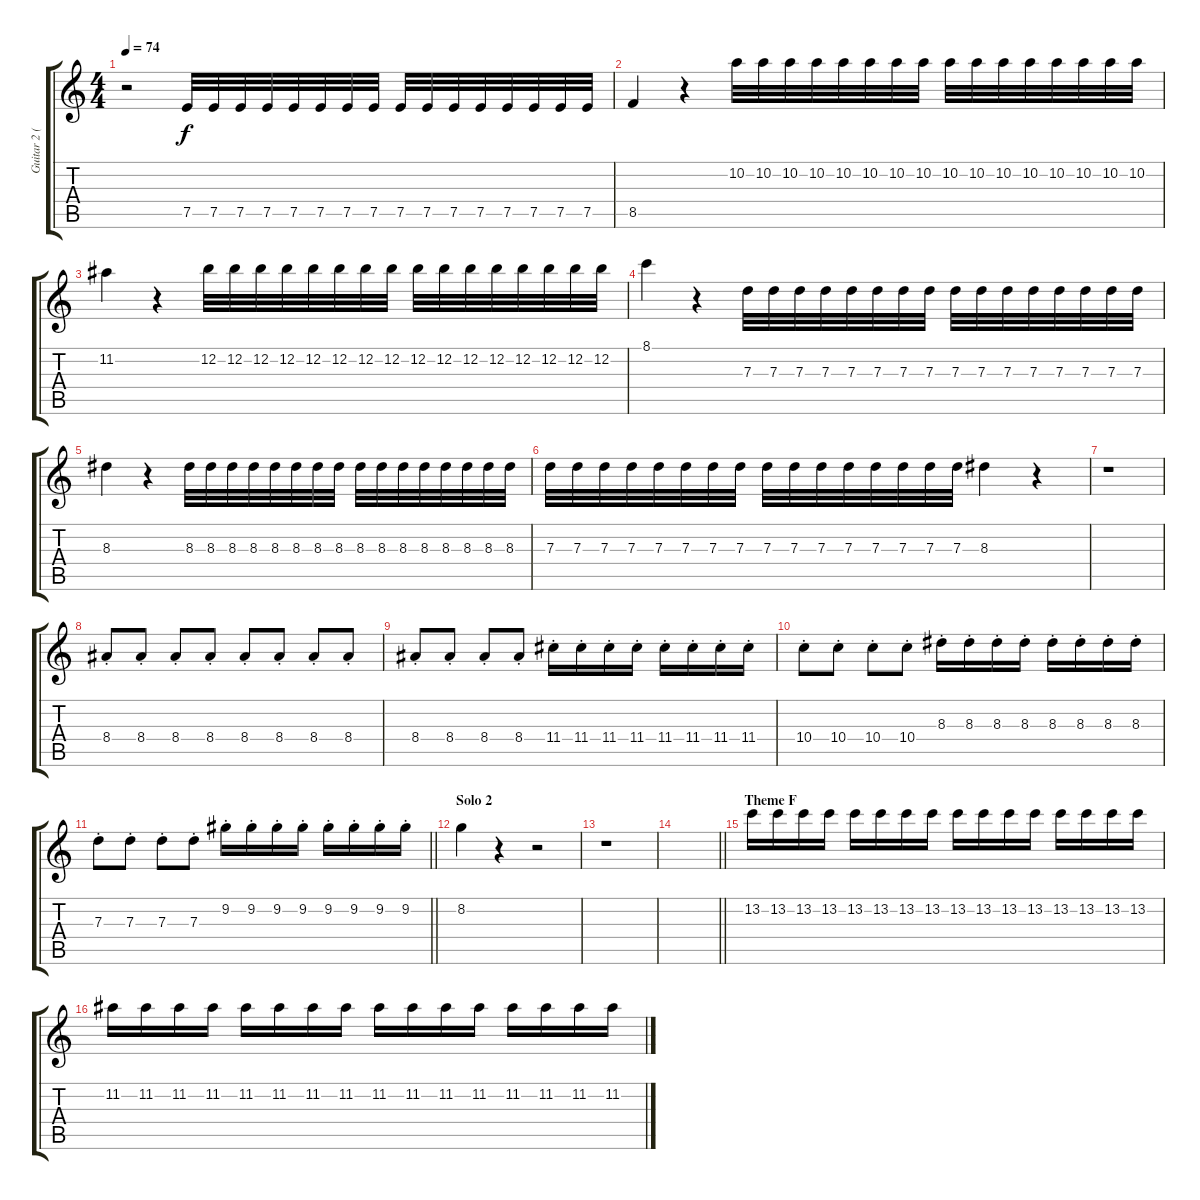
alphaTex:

\track ("Guitar 2 (Rhythm)" "Guitar 2 (") {instrument overdrivenguitar}
\staff {score tabs}
\tuning (E4 B3 G3 D3 A2 E2) {hide}
\ts (4 4)
\tempo 74
\clef g2
\ks c
r.2{dy f} 7.5.32 7.5.32 7.5.32 7.5.32 7.5.32 7.5.32 7.5.32 7.5.32 7.5.32 7.5.32 7.5.32 7.5.32 7.5.32 7.5.32 7.5.32 7.5.32 |
8.5.4 r.4 10.2.32 10.2.32 10.2.32 10.2.32 10.2.32 10.2.32 10.2.32 10.2.32 10.2.32 10.2.32 10.2.32 10.2.32 10.2.32 10.2.32 10.2.32 10.2.32 |
11.2.4 r.4 12.2.32 12.2.32 12.2.32 12.2.32 12.2.32 12.2.32 12.2.32 12.2.32 12.2.32 12.2.32 12.2.32 12.2.32 12.2.32 12.2.32 12.2.32 12.2.32 |
8.1.4 r.4 7.3.32 7.3.32 7.3.32 7.3.32 7.3.32 7.3.32 7.3.32 7.3.32 7.3.32 7.3.32 7.3.32 7.3.32 7.3.32 7.3.32 7.3.32 7.3.32 |
8.3.4 r.4 8.3.32 8.3.32 8.3.32 8.3.32 8.3.32 8.3.32 8.3.32 8.3.32 8.3.32 8.3.32 8.3.32 8.3.32 8.3.32 8.3.32 8.3.32 8.3.32 |
7.3.32 7.3.32 7.3.32 7.3.32 7.3.32 7.3.32 7.3.32 7.3.32 7.3.32 7.3.32 7.3.32 7.3.32 7.3.32 7.3.32 7.3.32 7.3.32 8.3.4 r.4 |
r.1 |
8.4{st}.8 8.4{st}.8 8.4{st}.8 8.4{st}.8 8.4{st}.8 8.4{st}.8 8.4{st}.8 8.4{st}.8 |
8.4{st}.8 8.4{st}.8 8.4{st}.8 8.4{st}.8 11.4{st}.16 11.4{st}.16 11.4{st}.16 11.4{st}.16 11.4{st}.16 11.4{st}.16 11.4{st}.16 11.4{st}.16 |
10.4{st}.8 10.4{st}.8 10.4{st}.8 10.4{st}.8 8.3{st}.16 8.3{st}.16 8.3{st}.16 8.3{st}.16 8.3{st}.16 8.3{st}.16 8.3{st}.16 8.3{st}.16 |
\barLineRight lightlight
7.3{st}.8 7.3{st}.8 7.3{st}.8 7.3{st}.8 9.2{st}.16 9.2{st}.16 9.2{st}.16 9.2{st}.16 9.2{st}.16 9.2{st}.16 9.2{st}.16 9.2{st}.16 |
\section ("" "Solo 2")
8.2.4 r.4 r.2 |
r.1 |
\barLineRight lightlight
|
\section ("" "Theme F")
13.2.16 13.2.16 13.2.16 13.2.16 13.2.16 13.2.16 13.2.16 13.2.16 13.2.16 13.2.16 13.2.16 13.2.16 13.2.16 13.2.16 13.2.16 13.2.16 |
11.2.16 11.2.16 11.2.16 11.2.16 11.2.16 11.2.16 11.2.16 11.2.16 11.2.16 11.2.16 11.2.16 11.2.16 11.2.16 11.2.16 11.2.16 11.2.16
